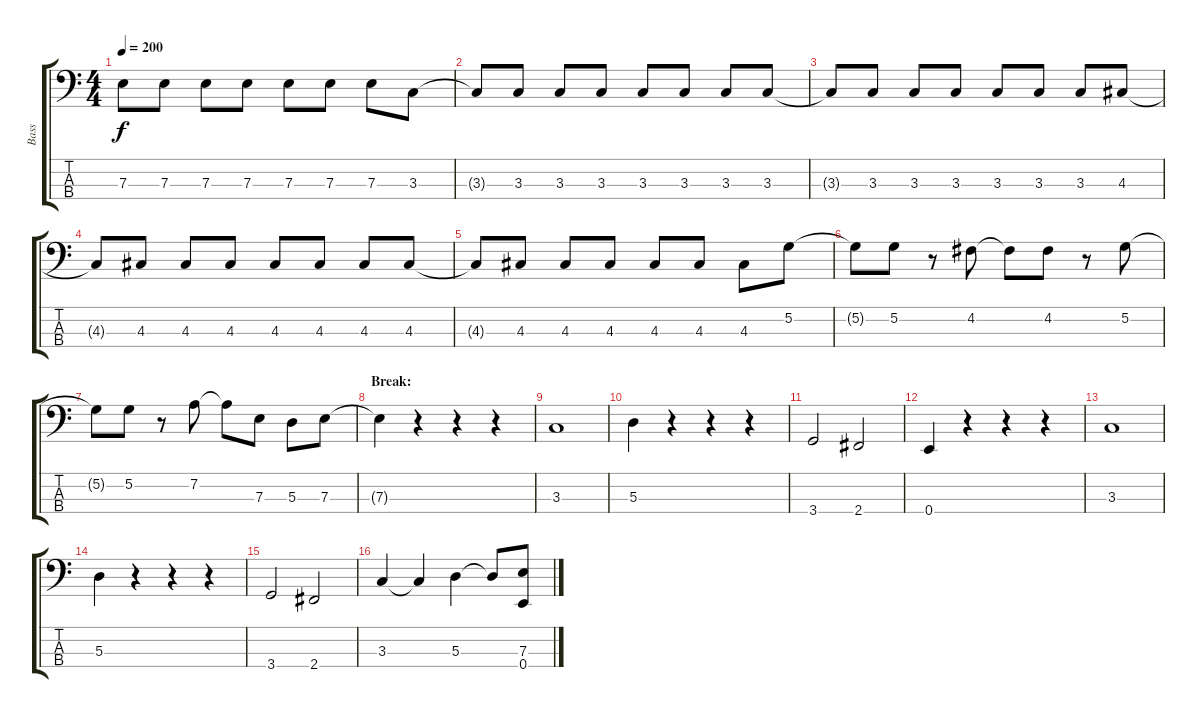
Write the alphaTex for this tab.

\track ("Bass" "Bass") {instrument slapbass2}
\staff {score tabs}
\tuning (G2 D2 A1 E1) {hide}
\ts (4 4)
\tempo 200
\clef f4
\ks c
7.3{t}.8{dy f} 7.3.8 7.3.8 7.3.8 7.3.8 7.3.8 7.3.8 3.3.8 |
3.3{t}.8 3.3.8 3.3.8 3.3.8 3.3.8 3.3.8 3.3.8 3.3.8 |
3.3{t}.8 3.3.8 3.3.8 3.3.8 3.3.8 3.3.8 3.3.8 4.3.8 |
4.3{t}.8 4.3.8 4.3.8 4.3.8 4.3.8 4.3.8 4.3.8 4.3.8 |
4.3{t}.8 4.3.8 4.3.8 4.3.8 4.3.8 4.3.8 4.3.8 5.2.8 |
5.2{t}.8 5.2.8 r.8 4.2.8 4.2{t}.8 4.2.8 r.8 5.2.8 |
5.2{t}.8 5.2.8 r.8 7.2.8 7.2{t}.8 7.3.8 5.3.8 7.3.8 |
\section ("" "Break:")
7.3{t}.4 r.4 r.4 r.4 |
3.3.1 |
5.3.4 r.4 r.4 r.4 |
3.4.2 2.4.2 |
0.4.4 r.4 r.4 r.4 |
3.3.1 |
5.3.4 r.4 r.4 r.4 |
3.4.2 2.4.2 |
3.3.4 3.3{t}.4 5.3.4 5.3{t}.8 (7.3 0.4).8
